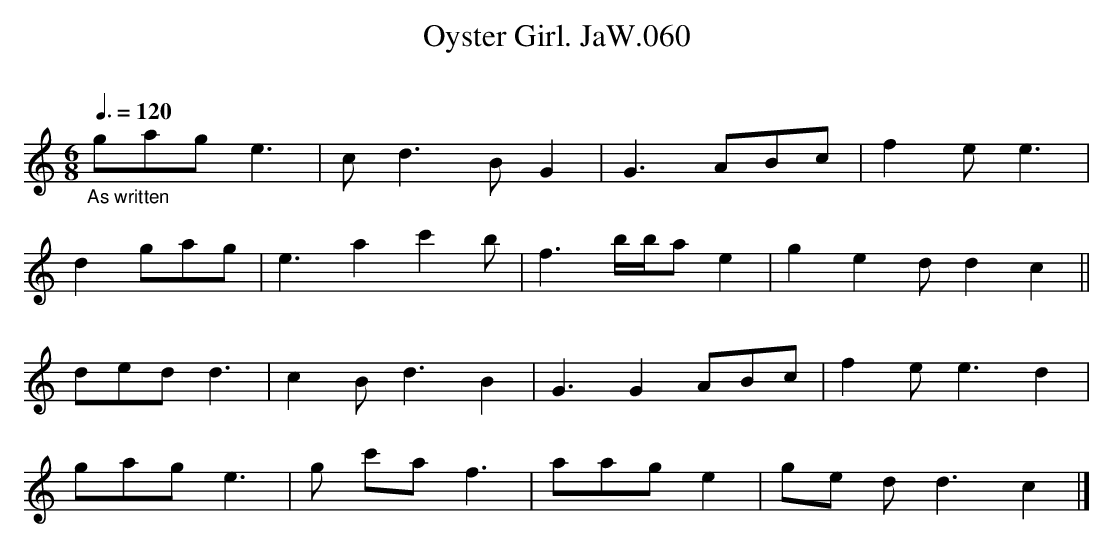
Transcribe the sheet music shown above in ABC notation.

X:1
T:Oyster Girl. JaW.060
M:6/8
L:1/8
Q:3/8=120
O:
K:C
"_As written"gag e3|cd3 BG2|G3 ABc|f2e e3|
d2 gag|e3a2c'2b|f3 b/b/a e2|g2e2d d2c2||
ded d3|c2B d3B2|G3G2 ABc|f2e e3d2|
gag e3|g c'a f3|aag e2|ge d d3c2|]
